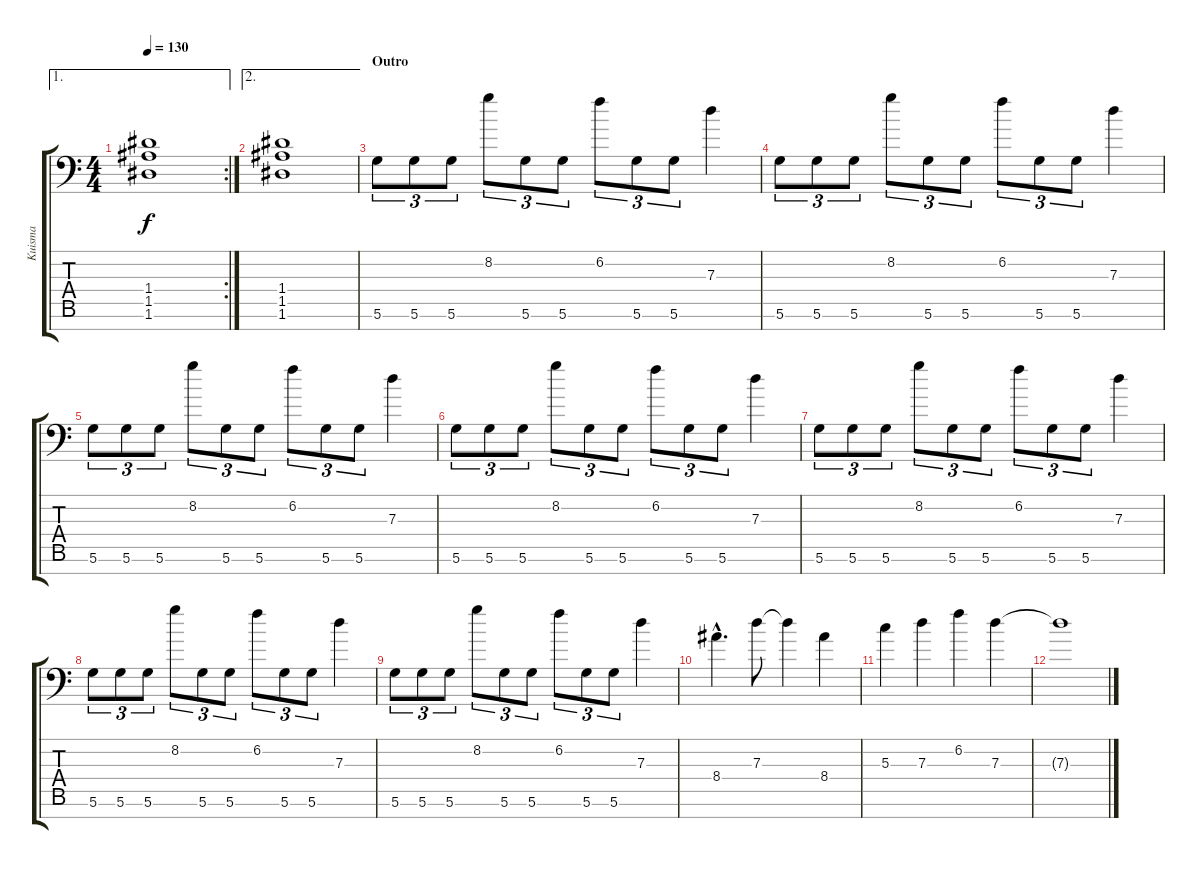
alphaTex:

\track ("Kuisma" "Kuisma") {instrument distortionguitar}
\staff {score tabs}
\tuning (E4 B3 G3 D3 A2 D2 A1) {hide}
\ae 1
\rc 2
\ts (4 4)
\tempo 130
\clef f4
\ks c
(1.4 1.5 1.6).1{dy f} |
\ae 2
(1.4 1.5 1.6).1 |
\section ("" "Outro")
5.6.8{tu (3 2)} 5.6.8{tu (3 2)} 5.6.8{tu (3 2)} 8.2.8{tu (3 2)} 5.6.8{tu (3 2)} 5.6.8{tu (3 2)} 6.2.8{tu (3 2)} 5.6.8{tu (3 2)} 5.6.8{tu (3 2)} 7.3.4 |
5.6.8{tu (3 2)} 5.6.8{tu (3 2)} 5.6.8{tu (3 2)} 8.2.8{tu (3 2)} 5.6.8{tu (3 2)} 5.6.8{tu (3 2)} 6.2.8{tu (3 2)} 5.6.8{tu (3 2)} 5.6.8{tu (3 2)} 7.3.4 |
5.6.8{tu (3 2)} 5.6.8{tu (3 2)} 5.6.8{tu (3 2)} 8.2.8{tu (3 2)} 5.6.8{tu (3 2)} 5.6.8{tu (3 2)} 6.2.8{tu (3 2)} 5.6.8{tu (3 2)} 5.6.8{tu (3 2)} 7.3.4 |
5.6.8{tu (3 2)} 5.6.8{tu (3 2)} 5.6.8{tu (3 2)} 8.2.8{tu (3 2)} 5.6.8{tu (3 2)} 5.6.8{tu (3 2)} 6.2.8{tu (3 2)} 5.6.8{tu (3 2)} 5.6.8{tu (3 2)} 7.3.4 |
5.6.8{tu (3 2)} 5.6.8{tu (3 2)} 5.6.8{tu (3 2)} 8.2.8{tu (3 2)} 5.6.8{tu (3 2)} 5.6.8{tu (3 2)} 6.2.8{tu (3 2)} 5.6.8{tu (3 2)} 5.6.8{tu (3 2)} 7.3.4 |
5.6.8{tu (3 2)} 5.6.8{tu (3 2)} 5.6.8{tu (3 2)} 8.2.8{tu (3 2)} 5.6.8{tu (3 2)} 5.6.8{tu (3 2)} 6.2.8{tu (3 2)} 5.6.8{tu (3 2)} 5.6.8{tu (3 2)} 7.3.4 |
5.6.8{tu (3 2)} 5.6.8{tu (3 2)} 5.6.8{tu (3 2)} 8.2.8{tu (3 2)} 5.6.8{tu (3 2)} 5.6.8{tu (3 2)} 6.2.8{tu (3 2)} 5.6.8{tu (3 2)} 5.6.8{tu (3 2)} 7.3.4 |
8.4{hac}.4{d} 7.3.8 7.3{t}.4 8.4.4 |
5.3.4 7.3.4 6.2.4 7.3.4 |
7.3{t}.1
